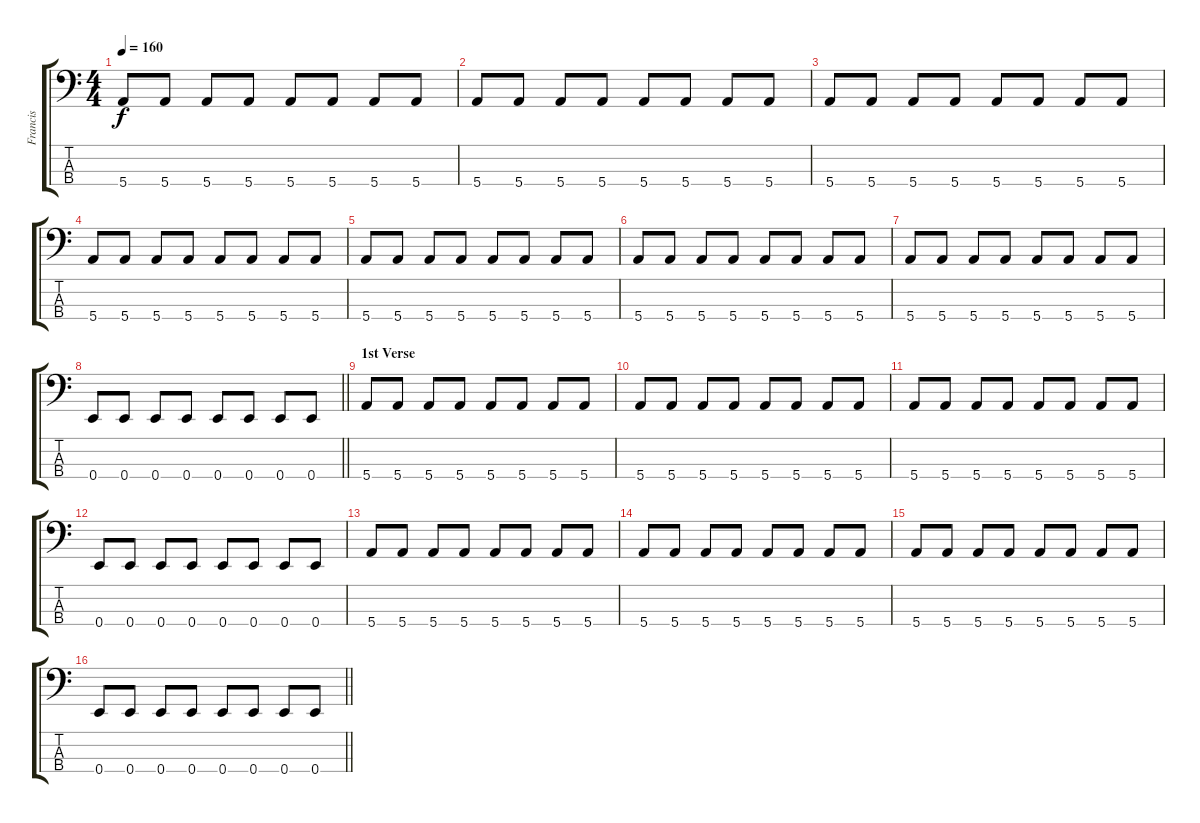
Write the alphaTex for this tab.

\track ("Francis" "Francis") {instrument electricbassfinger}
\staff {score tabs}
\tuning (G2 D2 A1 E1) {hide}
\ts (4 4)
\tempo 160
\clef f4
\ks c
5.4.8{dy f} 5.4.8 5.4.8 5.4.8 5.4.8 5.4.8 5.4.8 5.4.8 |
5.4.8 5.4.8 5.4.8 5.4.8 5.4.8 5.4.8 5.4.8 5.4.8 |
5.4.8 5.4.8 5.4.8 5.4.8 5.4.8 5.4.8 5.4.8 5.4.8 |
5.4.8 5.4.8 5.4.8 5.4.8 5.4.8 5.4.8 5.4.8 5.4.8 |
5.4.8 5.4.8 5.4.8 5.4.8 5.4.8 5.4.8 5.4.8 5.4.8 |
5.4.8 5.4.8 5.4.8 5.4.8 5.4.8 5.4.8 5.4.8 5.4.8 |
5.4.8 5.4.8 5.4.8 5.4.8 5.4.8 5.4.8 5.4.8 5.4.8 |
\barLineRight lightlight
0.4.8 0.4.8 0.4.8 0.4.8 0.4.8 0.4.8 0.4.8 0.4.8 |
\section ("" "1st Verse")
5.4.8 5.4.8 5.4.8 5.4.8 5.4.8 5.4.8 5.4.8 5.4.8 |
5.4.8 5.4.8 5.4.8 5.4.8 5.4.8 5.4.8 5.4.8 5.4.8 |
5.4.8 5.4.8 5.4.8 5.4.8 5.4.8 5.4.8 5.4.8 5.4.8 |
0.4.8 0.4.8 0.4.8 0.4.8 0.4.8 0.4.8 0.4.8 0.4.8 |
5.4.8 5.4.8 5.4.8 5.4.8 5.4.8 5.4.8 5.4.8 5.4.8 |
5.4.8 5.4.8 5.4.8 5.4.8 5.4.8 5.4.8 5.4.8 5.4.8 |
5.4.8 5.4.8 5.4.8 5.4.8 5.4.8 5.4.8 5.4.8 5.4.8 |
\barLineRight lightlight
0.4.8 0.4.8 0.4.8 0.4.8 0.4.8 0.4.8 0.4.8 0.4.8
